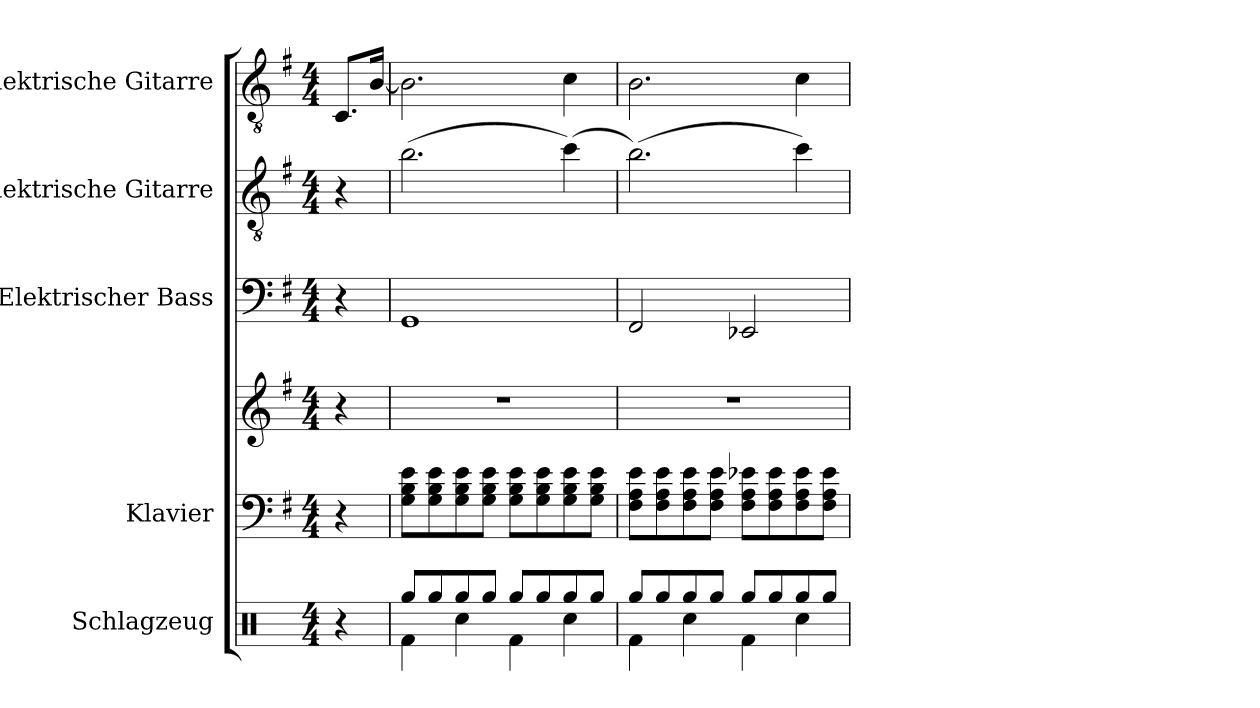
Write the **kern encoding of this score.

**kern	**kern	**kern	**kern	**kern	**kern
*part5	*part4	*part4	*part3	*part2	*part1
*staff6	*staff5	*staff4	*staff3	*staff2	*staff1
*I"Schlagzeug	*I"Klavier	*	*I"Elektrischer Bass	*I"Elektrische Gitarre	*I"Elektrische Gitarre
*I'Schlgz.	*I'Klav.	*	*I'E-B.	*I'E-Git.	*I'E-Git.
*clefX	*clefF4	*clefG2	*clefF4	*clefGv2	*clefGv2
*	*	*	*ITrd7c12	*	*
*k[]	*k[f#]	*k[f#]	*k[f#]	*k[f#]	*k[f#]
*M4/4	*M4/4	*M4/4	*M4/4	*M4/4	*M4/4
*MM60	*MM60	*MM60	*MM60	*MM60	*MM60
=	=	=	=	=	=
4r	4r	4r	4r	4r	8.C/L
.	.	.	.	.	[16B/Jk
=1	=1	=1	=1	=1	=1
*^	*	*	*	*	*
4Rf\	8Rgg/L	8G\ 8B\ 8e\L	1r	1GGG	(>2.b\	2.B\]
.	8Rgg/	8G\ 8B\ 8e\	.	.	.	.
4Rcc\	8Rgg/	8G\ 8B\ 8e\	.	.	.	.
.	8Rgg/J	8G\ 8B\ 8e\J	.	.	.	.
4Rf\	8Rgg/L	8G\ 8B\ 8e\L	.	.	.	.
.	8Rgg/	8G\ 8B\ 8e\	.	.	.	.
4Rcc\	8Rgg/	8G\ 8B\ 8e\	.	.	(>4cc\)	4c\
.	8Rgg/J	8G\ 8B\ 8e\J	.	.	.	.
=2	=2	=2	=2	=2	=2	=2
4Rf\	8Rgg/L	8F#\ 8A\ 8e\L	1r	2FFF#/	(>2.b\)	2.B\
.	8Rgg/	8F#\ 8A\ 8e\	.	.	.	.
4Rcc\	8Rgg/	8F#\ 8A\ 8e\	.	.	.	.
.	8Rgg/J	8F#\ 8A\ 8e\J	.	.	.	.
4Rf\	8Rgg/L	8F#\ 8A\ 8e-X\L	.	2EEE-X/	.	.
.	8Rgg/	8F#\ 8A\ 8e-\	.	.	.	.
4Rcc\	8Rgg/	8F#\ 8A\ 8e-\	.	.	4cc\)	4c\
.	8Rgg/J	8F#\ 8A\ 8e-\J	.	.	.	.
*v	*v	*	*	*	*	*
=	=	=	=	=	=
*-	*-	*-	*-	*-	*-
